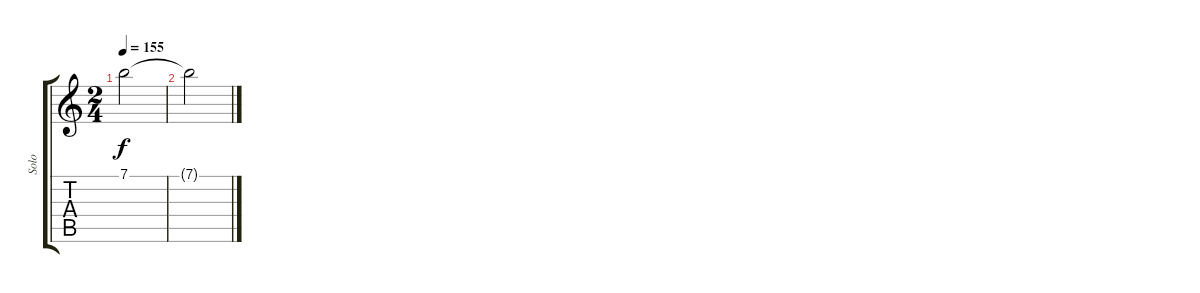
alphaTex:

\track ("Solo" "Solo") {instrument distortionguitar}
\staff {score tabs}
\tuning (E4 B3 G3 D3 A2 E2) {hide}
\ts (2 4)
\tempo 155
\clef g2
\ks c
7.1{t}.2{dy f} |
7.1{t}.2
